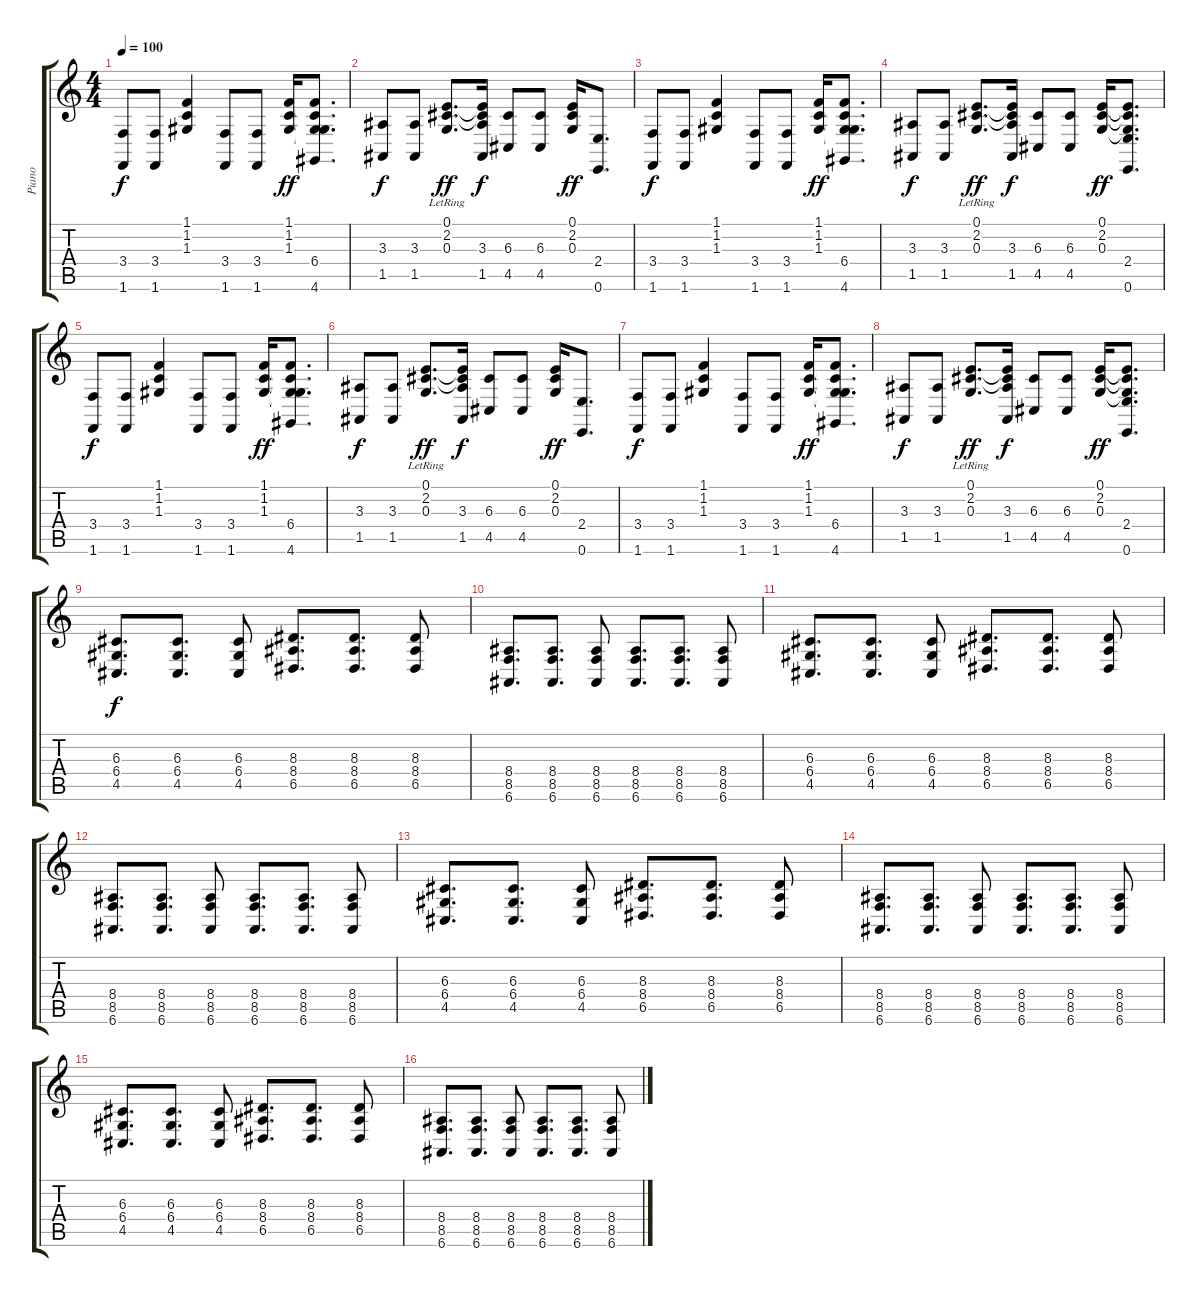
\track ("Piano" "Piano") {instrument acousticgrandpiano}
\staff {score tabs}
\tuning (E4 B3 G3 D3 A2 E2) {hide}
\ts (4 4)
\tempo 100
\clef g2
\ks c
(3.4 1.6).8{dy f} (3.4 1.6).8 (1.1 1.2 1.3).4 (3.4 1.6).8 (3.4 1.6).8 (1.1 1.2 1.3).16{dy ff} (1.1{t} 1.2{t} 1.3{t} 6.4 4.6).8{d} |
(3.3 1.5).8{dy f} (3.3 1.5).8 (0.1{lr} 2.2{lr} 0.3{lr}).8{d dy ff} (0.1{t} 2.2{t} 3.3 1.5).16{dy f} (6.3 4.5).8 (6.3 4.5).8 (0.1 2.2 0.3).16{dy ff} (2.4 0.6).8{d} |
(3.4 1.6).8{dy f} (3.4 1.6).8 (1.1 1.2 1.3).4 (3.4 1.6).8 (3.4 1.6).8 (1.1 1.2 1.3).16{dy ff} (1.1{t} 1.2{t} 1.3{t} 6.4 4.6).8{d} |
(3.3 1.5).8{dy f} (3.3 1.5).8 (0.1{lr} 2.2{lr} 0.3{lr}).8{d dy ff} (0.1{t} 2.2{t} 3.3 1.5).16{dy f} (6.3 4.5).8 (6.3 4.5).8 (0.1 2.2 0.3).16{dy ff} (0.1{t} 2.2{t} 0.3{t} 2.4 0.6).8{d} |
(3.4 1.6).8{dy f} (3.4 1.6).8 (1.1 1.2 1.3).4 (3.4 1.6).8 (3.4 1.6).8 (1.1 1.2 1.3).16{dy ff} (1.1{t} 1.2{t} 1.3{t} 6.4 4.6).8{d} |
(3.3 1.5).8{dy f} (3.3 1.5).8 (0.1{lr} 2.2{lr} 0.3{lr}).8{d dy ff} (0.1{t} 2.2{t} 3.3 1.5).16{dy f} (6.3 4.5).8 (6.3 4.5).8 (0.1 2.2 0.3).16{dy ff} (2.4 0.6).8{d} |
(3.4 1.6).8{dy f} (3.4 1.6).8 (1.1 1.2 1.3).4 (3.4 1.6).8 (3.4 1.6).8 (1.1 1.2 1.3).16{dy ff} (1.1{t} 1.2{t} 1.3{t} 6.4 4.6).8{d} |
(3.3 1.5).8{dy f} (3.3 1.5).8 (0.1{lr} 2.2{lr} 0.3{lr}).8{d dy ff} (0.1{t} 2.2{t} 3.3 1.5).16{dy f} (6.3 4.5).8 (6.3 4.5).8 (0.1 2.2 0.3).16{dy ff} (0.1{t} 2.2{t} 0.3{t} 2.4 0.6).8{d} |
(6.3 6.4 4.5).8{d dy f} (6.3 6.4 4.5).8{d} (6.3 6.4 4.5).8 (8.3 8.4 6.5).8{d} (8.3 8.4 6.5).8{d} (8.3 8.4 6.5).8 |
(8.4 8.5 6.6).8{d} (8.4 8.5 6.6).8{d} (8.4 8.5 6.6).8 (8.4 8.5 6.6).8{d} (8.4 8.5 6.6).8{d} (8.4 8.5 6.6).8 |
(6.3 6.4 4.5).8{d} (6.3 6.4 4.5).8{d} (6.3 6.4 4.5).8 (8.3 8.4 6.5).8{d} (8.3 8.4 6.5).8{d} (8.3 8.4 6.5).8 |
(8.4 8.5 6.6).8{d} (8.4 8.5 6.6).8{d} (8.4 8.5 6.6).8 (8.4 8.5 6.6).8{d} (8.4 8.5 6.6).8{d} (8.4 8.5 6.6).8 |
(6.3 6.4 4.5).8{d} (6.3 6.4 4.5).8{d} (6.3 6.4 4.5).8 (8.3 8.4 6.5).8{d} (8.3 8.4 6.5).8{d} (8.3 8.4 6.5).8 |
(8.4 8.5 6.6).8{d} (8.4 8.5 6.6).8{d} (8.4 8.5 6.6).8 (8.4 8.5 6.6).8{d} (8.4 8.5 6.6).8{d} (8.4 8.5 6.6).8 |
(6.3 6.4 4.5).8{d} (6.3 6.4 4.5).8{d} (6.3 6.4 4.5).8 (8.3 8.4 6.5).8{d} (8.3 8.4 6.5).8{d} (8.3 8.4 6.5).8 |
(8.4 8.5 6.6).8{d} (8.4 8.5 6.6).8{d} (8.4 8.5 6.6).8 (8.4 8.5 6.6).8{d} (8.4 8.5 6.6).8{d} (8.4 8.5 6.6).8
